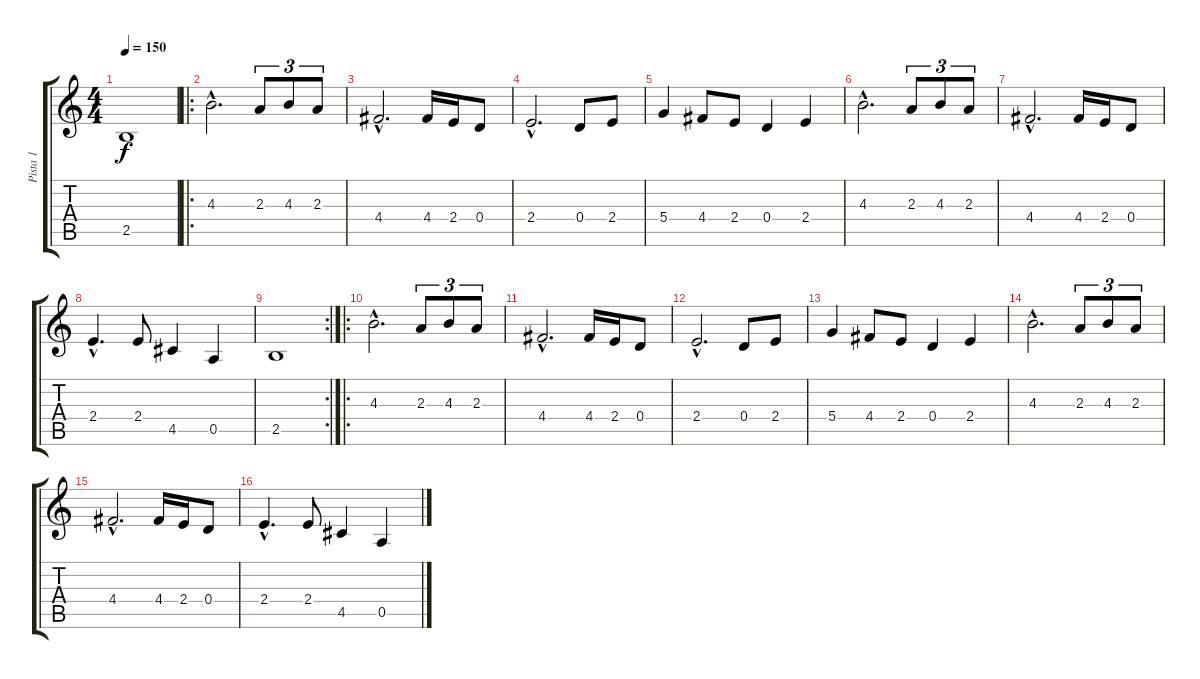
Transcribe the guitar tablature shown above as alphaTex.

\track ("Pista 1" "Pista 1") {instrument overdrivenguitar}
\staff {score tabs}
\tuning (E4 B3 G3 D3 A2 E2) {hide}
\ts (4 4)
\tempo 150
\clef g2
\ks c
2.5.1{dy f} |
\ro
4.3{hac}.2{d} 2.3.8{tu (3 2)} 4.3.8{tu (3 2)} 2.3.8{tu (3 2)} |
4.4{hac}.2{d} 4.4.16 2.4.16 0.4.8 |
2.4{hac}.2{d} 0.4.8 2.4.8 |
5.4.4 4.4.8 2.4.8 0.4.4 2.4.4 |
4.3{hac}.2{d} 2.3.8{tu (3 2)} 4.3.8{tu (3 2)} 2.3.8{tu (3 2)} |
4.4{hac}.2{d} 4.4.16 2.4.16 0.4.8 |
2.4{hac}.4{d} 2.4.8 4.5.4 0.5.4 |
\rc 2
2.5.1 |
\ro
4.3{hac}.2{d} 2.3.8{tu (3 2)} 4.3.8{tu (3 2)} 2.3.8{tu (3 2)} |
4.4{hac}.2{d} 4.4.16 2.4.16 0.4.8 |
2.4{hac}.2{d} 0.4.8 2.4.8 |
5.4.4 4.4.8 2.4.8 0.4.4 2.4.4 |
4.3{hac}.2{d} 2.3.8{tu (3 2)} 4.3.8{tu (3 2)} 2.3.8{tu (3 2)} |
4.4{hac}.2{d} 4.4.16 2.4.16 0.4.8 |
2.4{hac}.4{d} 2.4.8 4.5.4 0.5.4
